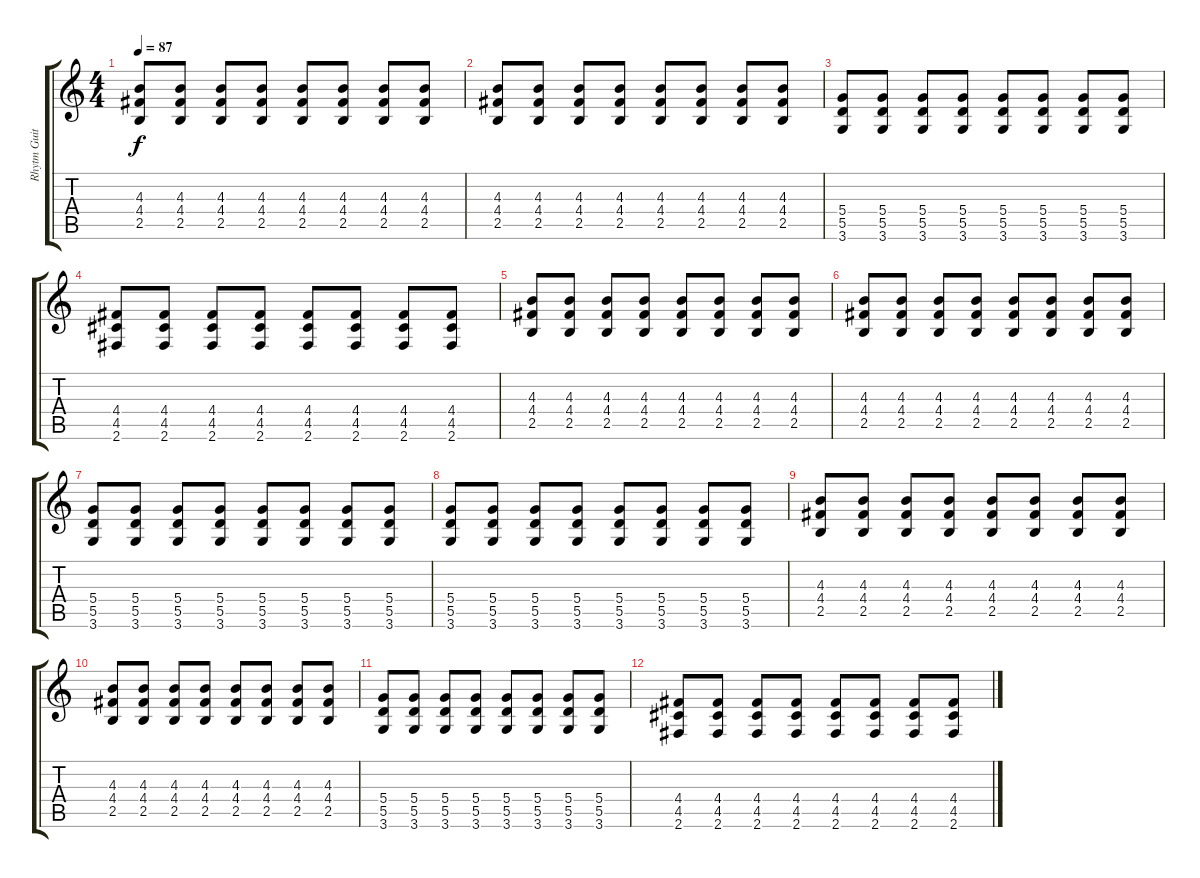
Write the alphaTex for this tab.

\track ("Rhytm Guitar 2" "Rhytm Guit") {instrument distortionguitar}
\staff {score tabs}
\tuning (E4 B3 G3 D3 A2 E2) {hide}
\ts (4 4)
\tempo 87
\clef g2
\ks c
(4.3 4.4 2.5).8{dy f} (4.3 4.4 2.5).8 (4.3 4.4 2.5).8 (4.3 4.4 2.5).8 (4.3 4.4 2.5).8 (4.3 4.4 2.5).8 (4.3 4.4 2.5).8 (4.3 4.4 2.5).8 |
(4.3 4.4 2.5).8 (4.3 4.4 2.5).8 (4.3 4.4 2.5).8 (4.3 4.4 2.5).8 (4.3 4.4 2.5).8 (4.3 4.4 2.5).8 (4.3 4.4 2.5).8 (4.3 4.4 2.5).8 |
(5.4 5.5 3.6).8 (5.4 5.5 3.6).8 (5.4 5.5 3.6).8 (5.4 5.5 3.6).8 (5.4 5.5 3.6).8 (5.4 5.5 3.6).8 (5.4 5.5 3.6).8 (5.4 5.5 3.6).8 |
(4.4 4.5 2.6).8 (4.4 4.5 2.6).8 (4.4 4.5 2.6).8 (4.4 4.5 2.6).8 (4.4 4.5 2.6).8 (4.4 4.5 2.6).8 (4.4 4.5 2.6).8 (4.4 4.5 2.6).8 |
(4.3 4.4 2.5).8 (4.3 4.4 2.5).8 (4.3 4.4 2.5).8 (4.3 4.4 2.5).8 (4.3 4.4 2.5).8 (4.3 4.4 2.5).8 (4.3 4.4 2.5).8 (4.3 4.4 2.5).8 |
(4.3 4.4 2.5).8 (4.3 4.4 2.5).8 (4.3 4.4 2.5).8 (4.3 4.4 2.5).8 (4.3 4.4 2.5).8 (4.3 4.4 2.5).8 (4.3 4.4 2.5).8 (4.3 4.4 2.5).8 |
(5.4 5.5 3.6).8 (5.4 5.5 3.6).8 (5.4 5.5 3.6).8 (5.4 5.5 3.6).8 (5.4 5.5 3.6).8 (5.4 5.5 3.6).8 (5.4 5.5 3.6).8 (5.4 5.5 3.6).8 |
(5.4 5.5 3.6).8 (5.4 5.5 3.6).8 (5.4 5.5 3.6).8 (5.4 5.5 3.6).8 (5.4 5.5 3.6).8 (5.4 5.5 3.6).8 (5.4 5.5 3.6).8 (5.4 5.5 3.6).8 |
(4.3 4.4 2.5).8 (4.3 4.4 2.5).8 (4.3 4.4 2.5).8 (4.3 4.4 2.5).8 (4.3 4.4 2.5).8 (4.3 4.4 2.5).8 (4.3 4.4 2.5).8 (4.3 4.4 2.5).8 |
(4.3 4.4 2.5).8 (4.3 4.4 2.5).8 (4.3 4.4 2.5).8 (4.3 4.4 2.5).8 (4.3 4.4 2.5).8 (4.3 4.4 2.5).8 (4.3 4.4 2.5).8 (4.3 4.4 2.5).8 |
(5.4 5.5 3.6).8 (5.4 5.5 3.6).8 (5.4 5.5 3.6).8 (5.4 5.5 3.6).8 (5.4 5.5 3.6).8 (5.4 5.5 3.6).8 (5.4 5.5 3.6).8 (5.4 5.5 3.6).8 |
(4.4 4.5 2.6).8 (4.4 4.5 2.6).8 (4.4 4.5 2.6).8 (4.4 4.5 2.6).8 (4.4 4.5 2.6).8 (4.4 4.5 2.6).8 (4.4 4.5 2.6).8 (4.4 4.5 2.6).8
